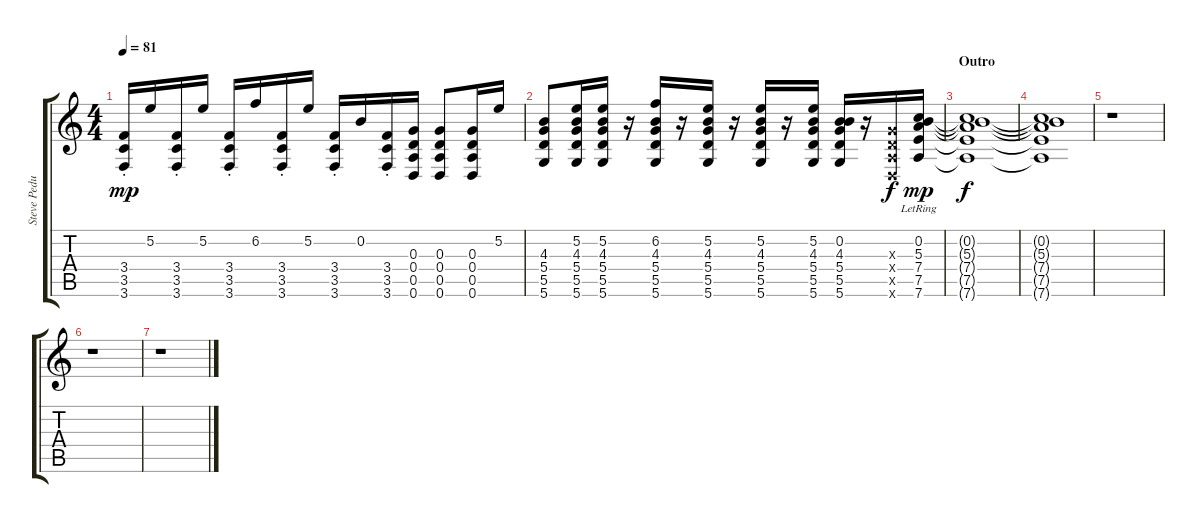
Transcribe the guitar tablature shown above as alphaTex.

\track ("Steve Pedulla" "Steve Pedu") {instrument electricguitarclean}
\staff {score tabs}
\tuning (E4 B3 G3 D3 A2 D2) {hide}
\ts (4 4)
\tempo 81
\clef g2
\ks c
(3.4{st} 3.5{st} 3.6{st}).16{dy mp} 5.2.16 (3.4{st} 3.5{st} 3.6{st}).16 5.2.16 (3.4{st} 3.5{st} 3.6{st}).16 6.2.16 (3.4{st} 3.5{st} 3.6{st}).16 5.2.16 (3.4{st} 3.5{st} 3.6{st}).16 0.2.16 (3.4{st} 3.5{st} 3.6{st}).16 (0.3 0.4 0.5 0.6).16 (0.3 0.4 0.5 0.6).8 (0.3 0.4 0.5 0.6).16 5.2.16 |
(4.3 5.4 5.5 5.6).8 (5.2 4.3 5.4 5.5 5.6).16 (5.2 4.3 5.4 5.5 5.6).16 r.16 (6.2 4.3 5.4 5.5 5.6).16 r.16 (5.2 4.3 5.4 5.5 5.6).16 r.16 (5.2 4.3 5.4 5.5 5.6).16 r.16 (5.2 4.3 5.4 5.5 5.6).16 (0.2 4.3 5.4 5.5 5.6).16 r.16 (0.3{x} 0.4{x} 0.5{x} 0.6{x}).16{dy f} (0.2{lr} 5.3{lr} 7.4{lr} 7.5{lr} 7.6{lr}).16{dy mp} |
\section ("" "Outro")
(0.2{t} 5.3{t} 7.4{t} 7.5{t} 7.6{t}).1{dy f} |
(0.2{t} 5.3{t} 7.4{t} 7.5{t} 7.6{t}).1 |
r.1 |
r.1 |
r.1
